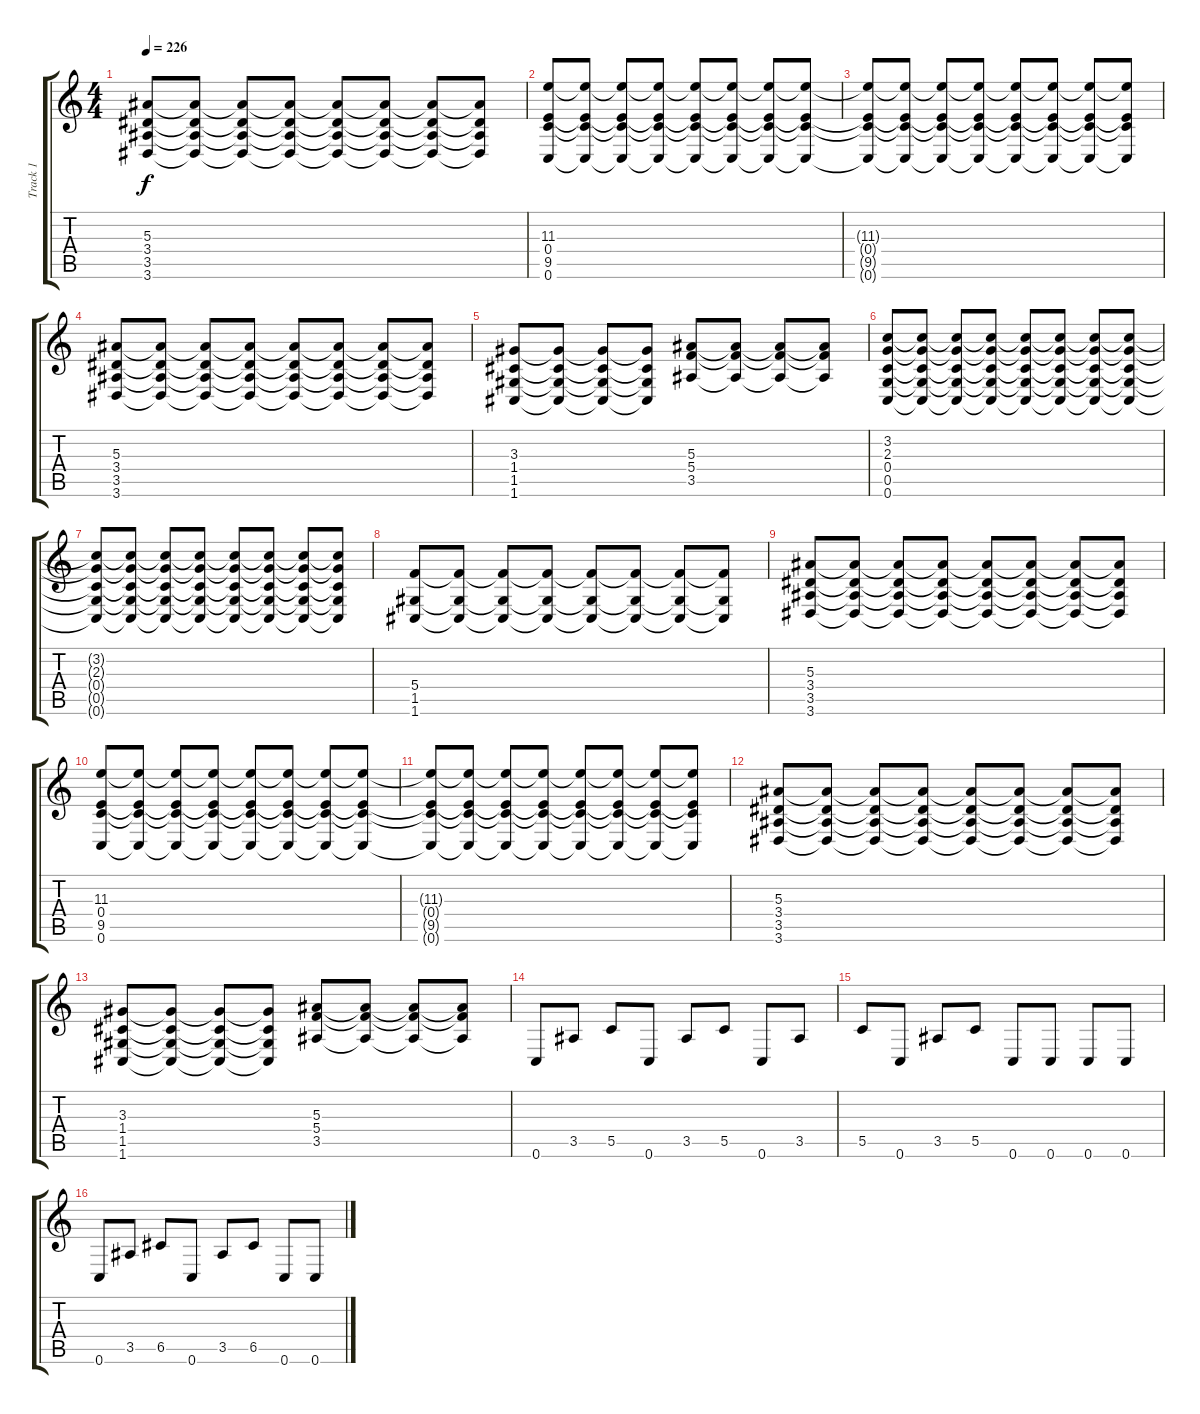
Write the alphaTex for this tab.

\track ("Track 1" "Track 1") {instrument overdrivenguitar}
\staff {score tabs}
\tuning (D4 A3 F3 C3 G2 C2) {hide}
\ts (4 4)
\tempo 226
\clef g2
\ks c
(5.3 3.4 3.5 3.6).8{dy f} (5.3{t} 3.4{t} 3.5{t} 3.6{t}).8 (5.3{t} 3.4{t} 3.5{t} 3.6{t}).8 (5.3{t} 3.4{t} 3.5{t} 3.6{t}).8 (5.3{t} 3.4{t} 3.5{t} 3.6{t}).8 (5.3{t} 3.4{t} 3.5{t} 3.6{t}).8 (5.3{t} 3.4{t} 3.5{t} 3.6{t}).8 (5.3{t} 3.4{t} 3.5{t} 3.6{t}).8 |
(11.3 0.4 9.5 0.6).8 (11.3{t} 0.4{t} 9.5{t} 0.6{t}).8 (11.3{t} 0.4{t} 9.5{t} 0.6{t}).8 (11.3{t} 0.4{t} 9.5{t} 0.6{t}).8 (11.3{t} 0.4{t} 9.5{t} 0.6{t}).8 (11.3{t} 0.4{t} 9.5{t} 0.6{t}).8 (11.3{t} 0.4{t} 9.5{t} 0.6{t}).8 (11.3{t} 0.4{t} 9.5{t} 0.6{t}).8 |
(11.3{t} 0.4{t} 9.5{t} 0.6{t}).8 (11.3{t} 0.4{t} 9.5{t} 0.6{t}).8 (11.3{t} 0.4{t} 9.5{t} 0.6{t}).8 (11.3{t} 0.4{t} 9.5{t} 0.6{t}).8 (11.3{t} 0.4{t} 9.5{t} 0.6{t}).8 (11.3{t} 0.4{t} 9.5{t} 0.6{t}).8 (11.3{t} 0.4{t} 9.5{t} 0.6{t}).8 (11.3{t} 0.4{t} 9.5{t} 0.6{t}).8 |
(5.3 3.4 3.5 3.6).8 (5.3{t} 3.4{t} 3.5{t} 3.6{t}).8 (5.3{t} 3.4{t} 3.5{t} 3.6{t}).8 (5.3{t} 3.4{t} 3.5{t} 3.6{t}).8 (5.3{t} 3.4{t} 3.5{t} 3.6{t}).8 (5.3{t} 3.4{t} 3.5{t} 3.6{t}).8 (5.3{t} 3.4{t} 3.5{t} 3.6{t}).8 (5.3{t} 3.4{t} 3.5{t} 3.6{t}).8 |
(3.3 1.4 1.5 1.6).8 (3.3{t} 1.4{t} 1.5{t} 1.6{t}).8 (3.3{t} 1.4{t} 1.5{t} 1.6{t}).8 (3.3{t} 1.4{t} 1.5{t} 1.6{t}).8 (5.3 5.4 3.5).8 (5.3{t} 5.4{t} 3.5{t}).8 (5.3{t} 5.4{t} 3.5{t}).8 (5.3{t} 5.4{t} 3.5{t}).8 |
(3.2 2.3 0.4 0.5 0.6).8 (3.2{t} 2.3{t} 0.4{t} 0.5{t} 0.6{t}).8 (3.2{t} 2.3{t} 0.4{t} 0.5{t} 0.6{t}).8 (3.2{t} 2.3{t} 0.4{t} 0.5{t} 0.6{t}).8 (3.2{t} 2.3{t} 0.4{t} 0.5{t} 0.6{t}).8 (3.2{t} 2.3{t} 0.4{t} 0.5{t} 0.6{t}).8 (3.2{t} 2.3{t} 0.4{t} 0.5{t} 0.6{t}).8 (3.2{t} 2.3{t} 0.4{t} 0.5{t} 0.6{t}).8 |
(3.2{t} 2.3{t} 0.4{t} 0.5{t} 0.6{t}).8 (3.2{t} 2.3{t} 0.4{t} 0.5{t} 0.6{t}).8 (3.2{t} 2.3{t} 0.4{t} 0.5{t} 0.6{t}).8 (3.2{t} 2.3{t} 0.4{t} 0.5{t} 0.6{t}).8 (3.2{t} 2.3{t} 0.4{t} 0.5{t} 0.6{t}).8 (3.2{t} 2.3{t} 0.4{t} 0.5{t} 0.6{t}).8 (3.2{t} 2.3{t} 0.4{t} 0.5{t} 0.6{t}).8 (3.2{t} 2.3{t} 0.4{t} 0.5{t} 0.6{t}).8 |
(5.4 1.5 1.6).8 (5.4{t} 1.5{t} 1.6{t}).8 (5.4{t} 1.5{t} 1.6{t}).8 (5.4{t} 1.5{t} 1.6{t}).8 (5.4{t} 1.5{t} 1.6{t}).8 (5.4{t} 1.5{t} 1.6{t}).8 (5.4{t} 1.5{t} 1.6{t}).8 (5.4{t} 1.5{t} 1.6{t}).8 |
(5.3 3.4 3.5 3.6).8 (5.3{t} 3.4{t} 3.5{t} 3.6{t}).8 (5.3{t} 3.4{t} 3.5{t} 3.6{t}).8 (5.3{t} 3.4{t} 3.5{t} 3.6{t}).8 (5.3{t} 3.4{t} 3.5{t} 3.6{t}).8 (5.3{t} 3.4{t} 3.5{t} 3.6{t}).8 (5.3{t} 3.4{t} 3.5{t} 3.6{t}).8 (5.3{t} 3.4{t} 3.5{t} 3.6{t}).8 |
(11.3 0.4 9.5 0.6).8 (11.3{t} 0.4{t} 9.5{t} 0.6{t}).8 (11.3{t} 0.4{t} 9.5{t} 0.6{t}).8 (11.3{t} 0.4{t} 9.5{t} 0.6{t}).8 (11.3{t} 0.4{t} 9.5{t} 0.6{t}).8 (11.3{t} 0.4{t} 9.5{t} 0.6{t}).8 (11.3{t} 0.4{t} 9.5{t} 0.6{t}).8 (11.3{t} 0.4{t} 9.5{t} 0.6{t}).8 |
(11.3{t} 0.4{t} 9.5{t} 0.6{t}).8 (11.3{t} 0.4{t} 9.5{t} 0.6{t}).8 (11.3{t} 0.4{t} 9.5{t} 0.6{t}).8 (11.3{t} 0.4{t} 9.5{t} 0.6{t}).8 (11.3{t} 0.4{t} 9.5{t} 0.6{t}).8 (11.3{t} 0.4{t} 9.5{t} 0.6{t}).8 (11.3{t} 0.4{t} 9.5{t} 0.6{t}).8 (11.3{t} 0.4{t} 9.5{t} 0.6{t}).8 |
(5.3 3.4 3.5 3.6).8 (5.3{t} 3.4{t} 3.5{t} 3.6{t}).8 (5.3{t} 3.4{t} 3.5{t} 3.6{t}).8 (5.3{t} 3.4{t} 3.5{t} 3.6{t}).8 (5.3{t} 3.4{t} 3.5{t} 3.6{t}).8 (5.3{t} 3.4{t} 3.5{t} 3.6{t}).8 (5.3{t} 3.4{t} 3.5{t} 3.6{t}).8 (5.3{t} 3.4{t} 3.5{t} 3.6{t}).8 |
(3.3 1.4 1.5 1.6).8 (3.3{t} 1.4{t} 1.5{t} 1.6{t}).8 (3.3{t} 1.4{t} 1.5{t} 1.6{t}).8 (3.3{t} 1.4{t} 1.5{t} 1.6{t}).8 (5.3 5.4 3.5).8 (5.3{t} 5.4{t} 3.5{t}).8 (5.3{t} 5.4{t} 3.5{t}).8 (5.3{t} 5.4{t} 3.5{t}).8 |
0.6.8 3.5.8 5.5.8 0.6.8 3.5.8 5.5.8 0.6.8 3.5.8 |
5.5.8 0.6.8 3.5.8 5.5.8 0.6.8 0.6.8 0.6.8 0.6.8 |
0.6.8 3.5.8 6.5.8 0.6.8 3.5.8 6.5.8 0.6.8 0.6.8
